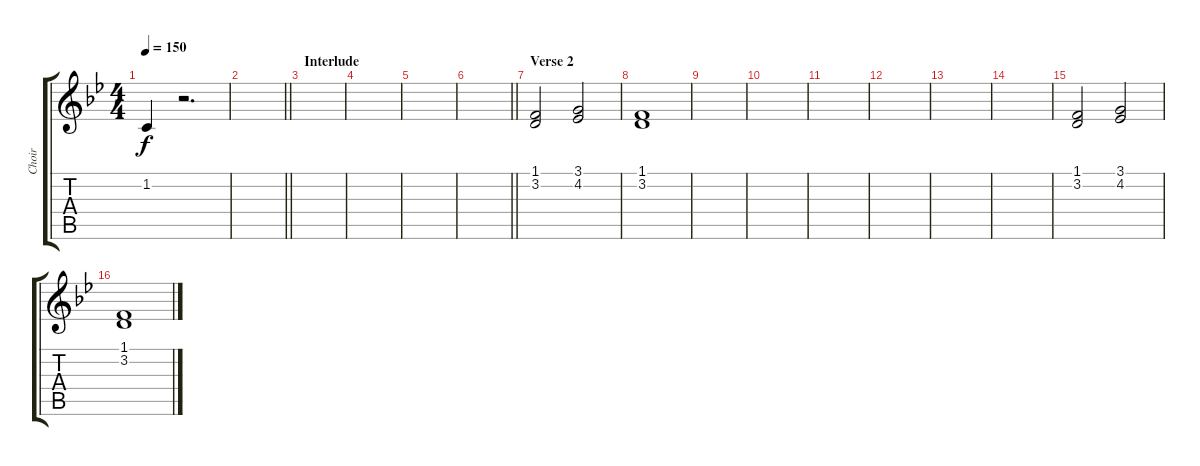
\track ("Choir" "Choir") {instrument choiraahs}
\staff {score tabs}
\tuning (E4 B3 G3 D3 A2 E2) {hide}
\ts (4 4)
\tempo 150
\clef g2
\ks bb
1.2.4{dy f} r.2{d} |
\barLineRight lightlight
|
\section ("" "Interlude")
|
|
|
\barLineRight lightlight
|
\section ("" "Verse 2")
(1.1 3.2).2 (3.1 4.2).2 |
(1.1 3.2).1 |
|
|
|
|
|
|
(1.1 3.2).2 (3.1 4.2).2 |
(1.1 3.2).1
